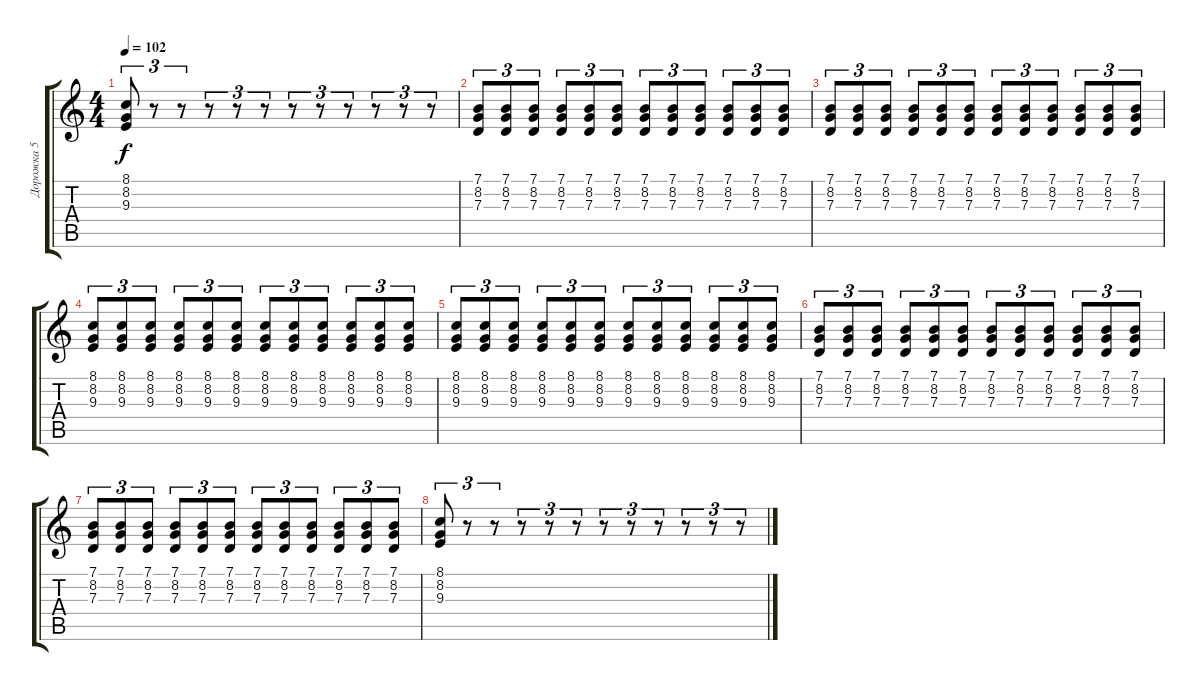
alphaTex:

\track ("Дорожка 5" "Дорожка 5") {instrument brightacousticpiano}
\staff {score tabs}
\tuning (E4 B3 G3 D3 A2 E2) {hide}
\ts (4 4)
\tempo 102
\clef g2
\ks c
(8.1 8.2 9.3).8{tu (3 2) dy f} r.8{tu (3 2)} r.8{tu (3 2)} r.8{tu (3 2)} r.8{tu (3 2)} r.8{tu (3 2)} r.8{tu (3 2)} r.8{tu (3 2)} r.8{tu (3 2)} r.8{tu (3 2)} r.8{tu (3 2)} r.8{tu (3 2)} |
(7.1 8.2 7.3).8{tu (3 2)} (7.1 8.2 7.3).8{tu (3 2)} (7.1 8.2 7.3).8{tu (3 2)} (7.1 8.2 7.3).8{tu (3 2)} (7.1 8.2 7.3).8{tu (3 2)} (7.1 8.2 7.3).8{tu (3 2)} (7.1 8.2 7.3).8{tu (3 2)} (7.1 8.2 7.3).8{tu (3 2)} (7.1 8.2 7.3).8{tu (3 2)} (7.1 8.2 7.3).8{tu (3 2)} (7.1 8.2 7.3).8{tu (3 2)} (7.1 8.2 7.3).8{tu (3 2)} |
(7.1 8.2 7.3).8{tu (3 2)} (7.1 8.2 7.3).8{tu (3 2)} (7.1 8.2 7.3).8{tu (3 2)} (7.1 8.2 7.3).8{tu (3 2)} (7.1 8.2 7.3).8{tu (3 2)} (7.1 8.2 7.3).8{tu (3 2)} (7.1 8.2 7.3).8{tu (3 2)} (7.1 8.2 7.3).8{tu (3 2)} (7.1 8.2 7.3).8{tu (3 2)} (7.1 8.2 7.3).8{tu (3 2)} (7.1 8.2 7.3).8{tu (3 2)} (7.1 8.2 7.3).8{tu (3 2)} |
(8.1 8.2 9.3).8{tu (3 2)} (8.1 8.2 9.3).8{tu (3 2)} (8.1 8.2 9.3).8{tu (3 2)} (8.1 8.2 9.3).8{tu (3 2)} (8.1 8.2 9.3).8{tu (3 2)} (8.1 8.2 9.3).8{tu (3 2)} (8.1 8.2 9.3).8{tu (3 2)} (8.1 8.2 9.3).8{tu (3 2)} (8.1 8.2 9.3).8{tu (3 2)} (8.1 8.2 9.3).8{tu (3 2)} (8.1 8.2 9.3).8{tu (3 2)} (8.1 8.2 9.3).8{tu (3 2)} |
(8.1 8.2 9.3).8{tu (3 2)} (8.1 8.2 9.3).8{tu (3 2)} (8.1 8.2 9.3).8{tu (3 2)} (8.1 8.2 9.3).8{tu (3 2)} (8.1 8.2 9.3).8{tu (3 2)} (8.1 8.2 9.3).8{tu (3 2)} (8.1 8.2 9.3).8{tu (3 2)} (8.1 8.2 9.3).8{tu (3 2)} (8.1 8.2 9.3).8{tu (3 2)} (8.1 8.2 9.3).8{tu (3 2)} (8.1 8.2 9.3).8{tu (3 2)} (8.1 8.2 9.3).8{tu (3 2)} |
(7.1 8.2 7.3).8{tu (3 2)} (7.1 8.2 7.3).8{tu (3 2)} (7.1 8.2 7.3).8{tu (3 2)} (7.1 8.2 7.3).8{tu (3 2)} (7.1 8.2 7.3).8{tu (3 2)} (7.1 8.2 7.3).8{tu (3 2)} (7.1 8.2 7.3).8{tu (3 2)} (7.1 8.2 7.3).8{tu (3 2)} (7.1 8.2 7.3).8{tu (3 2)} (7.1 8.2 7.3).8{tu (3 2)} (7.1 8.2 7.3).8{tu (3 2)} (7.1 8.2 7.3).8{tu (3 2)} |
(7.1 8.2 7.3).8{tu (3 2)} (7.1 8.2 7.3).8{tu (3 2)} (7.1 8.2 7.3).8{tu (3 2)} (7.1 8.2 7.3).8{tu (3 2)} (7.1 8.2 7.3).8{tu (3 2)} (7.1 8.2 7.3).8{tu (3 2)} (7.1 8.2 7.3).8{tu (3 2)} (7.1 8.2 7.3).8{tu (3 2)} (7.1 8.2 7.3).8{tu (3 2)} (7.1 8.2 7.3).8{tu (3 2)} (7.1 8.2 7.3).8{tu (3 2)} (7.1 8.2 7.3).8{tu (3 2)} |
(8.1 8.2 9.3).8{tu (3 2)} r.8{tu (3 2)} r.8{tu (3 2)} r.8{tu (3 2)} r.8{tu (3 2)} r.8{tu (3 2)} r.8{tu (3 2)} r.8{tu (3 2)} r.8{tu (3 2)} r.8{tu (3 2)} r.8{tu (3 2)} r.8{tu (3 2)}
